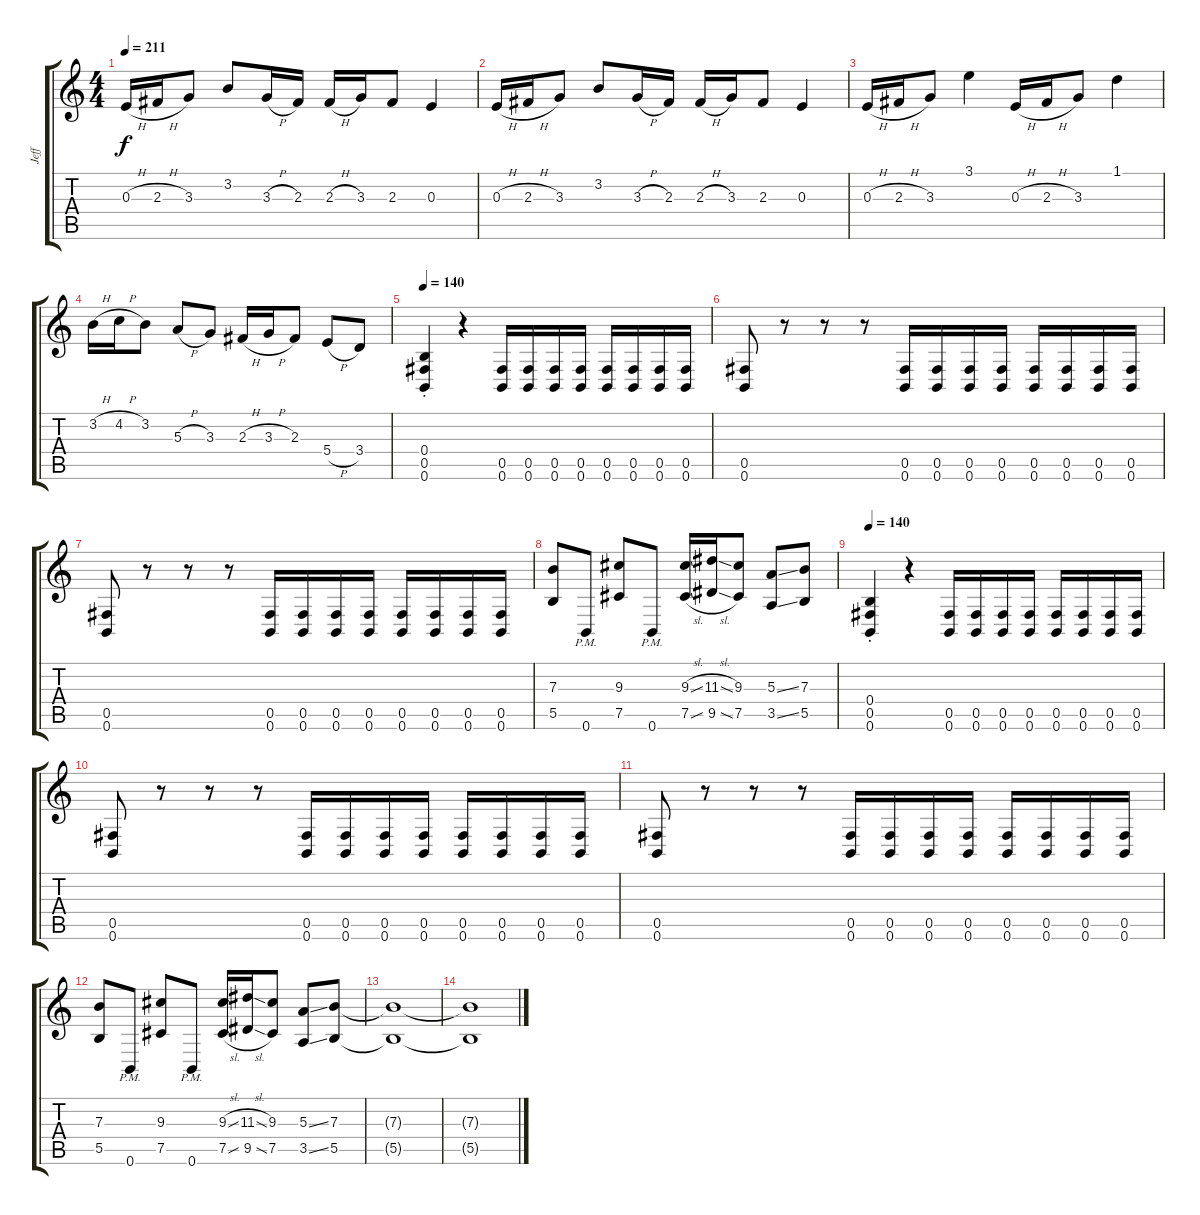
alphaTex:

\track ("Jeff" "Jeff") {instrument distortionguitar}
\staff {score tabs}
\tuning (Db4 Ab3 E3 B2 Gb2 B1) {hide}
\ts (4 4)
\tempo 211
\clef g2
\ks c
0.3{h}.16{dy f} 2.3{h}.16 3.3.8 3.2.8 3.3{h}.16 2.3.16 2.3{h}.16 3.3.16 2.3.8 0.3.4 |
0.3{h}.16 2.3{h}.16 3.3.8 3.2.8 3.3{h}.16 2.3.16 2.3{h}.16 3.3.16 2.3.8 0.3.4 |
0.3{h}.16 2.3{h}.16 3.3.8 3.1.4 0.3{h}.16 2.3{h}.16 3.3.8 1.1.4 |
3.2{h}.16 4.2{h}.16 3.2.8 5.3{h}.8 3.3.8 2.3{h}.16 3.3{h}.16 2.3.8 5.4{h}.8 3.4.8 |
\tempo 140
(0.4{st} 0.5{st} 0.6{st}).4 r.4 (0.5 0.6).16 (0.5 0.6).16 (0.5 0.6).16 (0.5 0.6).16 (0.5 0.6).16 (0.5 0.6).16 (0.5 0.6).16 (0.5 0.6).16 |
(0.5 0.6).8 r.8 r.8 r.8 (0.5 0.6).16 (0.5 0.6).16 (0.5 0.6).16 (0.5 0.6).16 (0.5 0.6).16 (0.5 0.6).16 (0.5 0.6).16 (0.5 0.6).16 |
(0.5 0.6).8 r.8 r.8 r.8 (0.5 0.6).16 (0.5 0.6).16 (0.5 0.6).16 (0.5 0.6).16 (0.5 0.6).16 (0.5 0.6).16 (0.5 0.6).16 (0.5 0.6).16 |
(7.3 5.5).8 0.6{pm}.8 (9.3 7.5).8 0.6{pm}.8 (9.3{sl} 7.5{sl}).16 (11.3{sl} 9.5{sl}).16 (9.3 7.5).8 (5.3{ss} 3.5{ss}).8 (7.3 5.5).8 |
\tempo 140
(0.4{st} 0.5{st} 0.6{st}).4 r.4 (0.5 0.6).16 (0.5 0.6).16 (0.5 0.6).16 (0.5 0.6).16 (0.5 0.6).16 (0.5 0.6).16 (0.5 0.6).16 (0.5 0.6).16 |
(0.5 0.6).8 r.8 r.8 r.8 (0.5 0.6).16 (0.5 0.6).16 (0.5 0.6).16 (0.5 0.6).16 (0.5 0.6).16 (0.5 0.6).16 (0.5 0.6).16 (0.5 0.6).16 |
(0.5 0.6).8 r.8 r.8 r.8 (0.5 0.6).16 (0.5 0.6).16 (0.5 0.6).16 (0.5 0.6).16 (0.5 0.6).16 (0.5 0.6).16 (0.5 0.6).16 (0.5 0.6).16 |
(7.3 5.5).8 0.6{pm}.8 (9.3 7.5).8 0.6{pm}.8 (9.3{sl} 7.5{sl}).16 (11.3{sl} 9.5{sl}).16 (9.3 7.5).8 (5.3{ss} 3.5{ss}).8 (7.3 5.5).8 |
(7.3{t} 5.5{t}).1 |
(7.3{t} 5.5{t}).1
